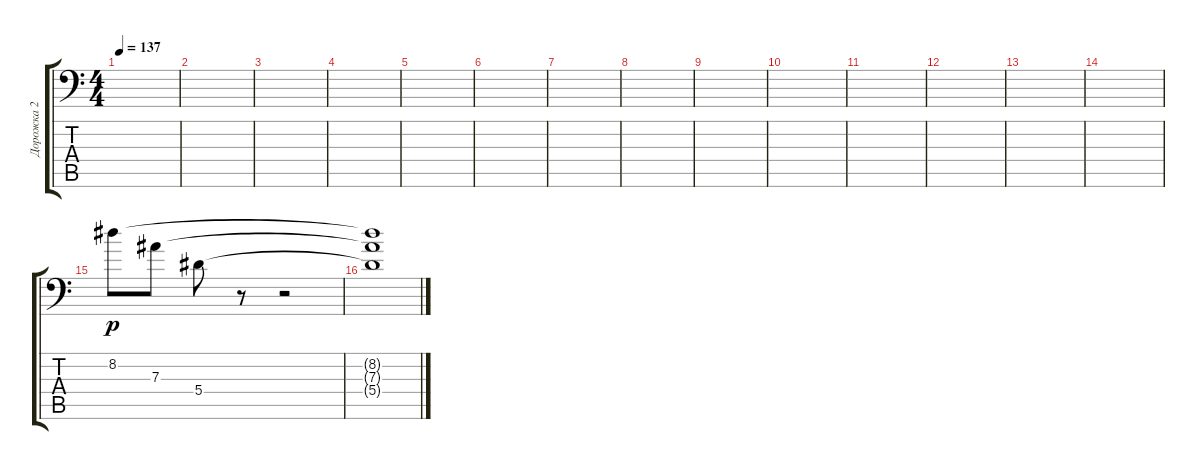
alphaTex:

\track ("Дорожка 2" "Дорожка 2") {instrument overdrivenguitar}
\staff {score tabs}
\tuning (C4 G3 Eb3 Bb2 F2 Bb1) {hide}
\ts (4 4)
\tempo 137
\clef f4
\ks c
|
|
|
|
|
|
|
|
|
|
|
|
|
|
8.2.8{dy p} 7.3.8 5.4.8 r.8 r.2 |
(8.2{t} 7.3{t} 5.4{t}).1
